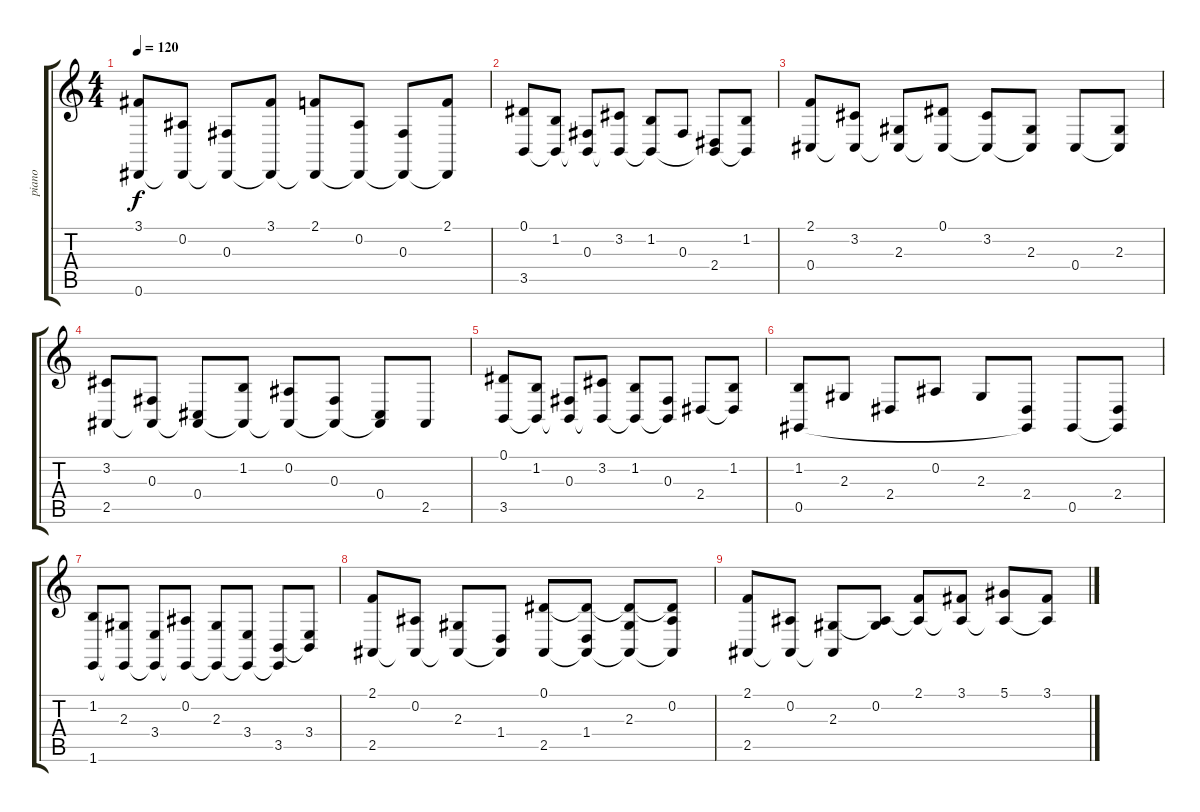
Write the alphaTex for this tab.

\track ("piano" "piano") {instrument brightacousticpiano}
\staff {score tabs}
\tuning (Eb4 Bb3 Gb3 Db3 Ab2 Eb2) {hide}
\ts (4 4)
\tempo 120
\clef g2
\ks c
(3.1 0.6).8{dy f} (0.2 0.6{t}).8 (0.3 0.6{t}).8 (3.1 0.6{t}).8 (2.1 0.6{t}).8 (0.2 0.6{t}).8 (0.3 0.6{t}).8 (2.1 0.6{t}).8 |
(0.1 3.5).8 (1.2 3.5{t}).8 (0.3 3.5{t}).8 (3.2 3.5{t}).8 (1.2 3.5{t}).8 0.3.8 (2.4 3.5{t}).8 (1.2 3.5{t}).8 |
(2.1 0.4).8 (3.2 0.4{t}).8 (2.3 0.4{t}).8 (0.1 0.4{t}).8 (3.2 0.4{t}).8 (2.3 0.4{t}).8 0.4.8 (2.3 0.4{t}).8 |
(3.2 2.5).8 (0.3 2.5{t}).8 (0.4 2.5{t}).8 (1.2 2.5{t}).8 (0.2 2.5{t}).8 (0.3 2.5{t}).8 (0.4 2.5{t}).8 2.5.8 |
(0.1 3.5).8 (1.2 3.5{t}).8 (0.3 3.5{t}).8 (3.2 3.5{t}).8 (1.2 3.5{t}).8 (0.3 3.5{t}).8 2.4.8 (1.2 2.4{t}).8 |
(1.2 0.5).8 2.3.8 2.4.8 0.2.8 2.3.8 (2.4 0.5{t}).8 0.5.8 (2.4 0.5{t}).8 |
(1.2 1.6).8 (2.3 1.6{t}).8 (3.4 1.6{t}).8 (0.2 1.6{t}).8 (2.3 1.6{t}).8 (3.4 1.6{t}).8 (3.5 1.6{t}).8 (3.4 3.5{t}).8 |
(2.1 2.5).8 (0.2 2.5{t}).8 (2.3 2.5{t}).8 (1.4 2.5{t}).8 (0.1 2.5).8 (0.1{t} 1.4 2.5{t}).8 (0.1{t} 2.3 2.5{t}).8 (0.1{t} 0.2 2.5{t}).8 |
(2.1 2.5).8 (0.2 2.5{t}).8 (2.3 2.5{t}).8 (0.2 2.3{t}).8 (2.1 0.2{t}).8 (3.1 0.2{t}).8 (5.1 0.2{t}).8 (3.1 0.2{t}).8
